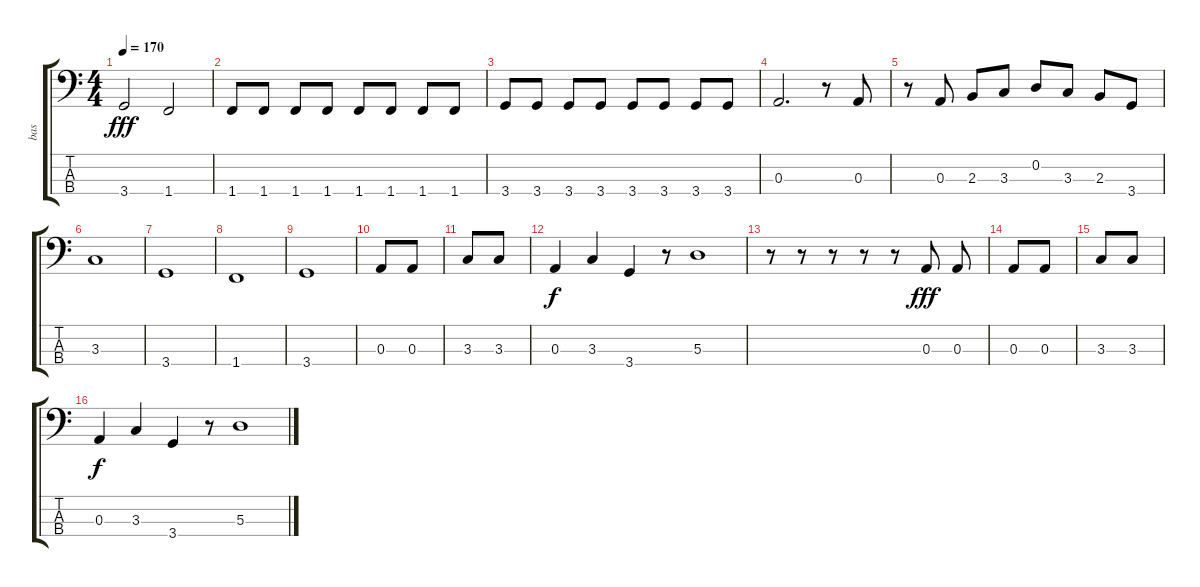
\track ("bas" "bas") {instrument electricbasspick}
\staff {score tabs}
\tuning (G2 D2 A1 E1) {hide}
\ts (4 4)
\tempo 170
\clef f4
\ks c
3.4.2{dy fff} 1.4.2 |
1.4.8 1.4.8 1.4.8 1.4.8 1.4.8 1.4.8 1.4.8 1.4.8 |
3.4.8 3.4.8 3.4.8 3.4.8 3.4.8 3.4.8 3.4.8 3.4.8 |
0.3.2{d} r.8 0.3.8 |
r.8 0.3.8 2.3.8 3.3.8 0.2.8 3.3.8 2.3.8 3.4.8 |
3.3.1 |
3.4.1 |
1.4.1 |
3.4.1 |
0.3.8 0.3.8 |
3.3.8 3.3.8 |
0.3.4{dy f} 3.3.4 3.4.4 r.8 5.3.1 |
r.8 r.8 r.8 r.8 r.8 0.3.8{dy fff} 0.3.8 |
0.3.8 0.3.8 |
3.3.8 3.3.8 |
0.3.4{dy f} 3.3.4 3.4.4 r.8 5.3.1
